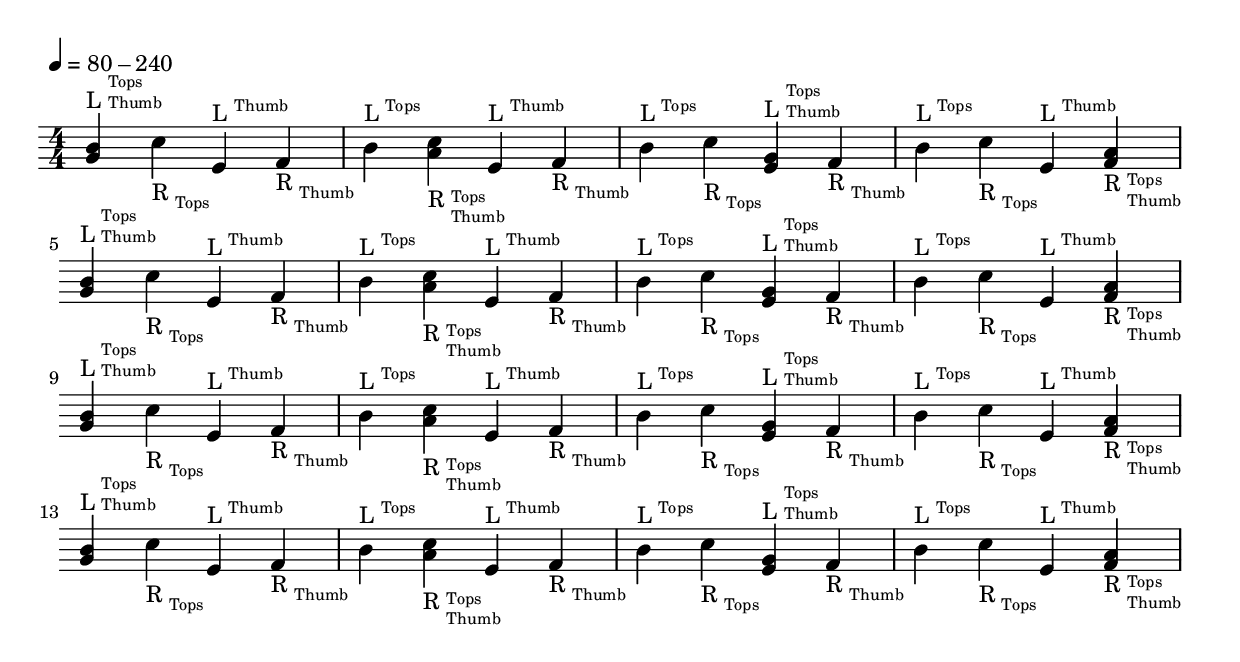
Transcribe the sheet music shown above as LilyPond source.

\version "2.24.1"
\include "../global.ly"

\layout {
  indent = -3.5
}

\relative {
  \defaultScoreSettings
  \tempo 4 = 80 - 240
  \time 4/4

  \repeat unfold 4 {
    <b' g>4^\LBothTop     c_\RTopsBtm     e,^\LThumbTop     f_\RThumbBtm 
         b4^\LTopsTop <c a>_\RBothBtm     e,^\LThumbTop     f_\RThumbBtm 
         b4^\LTopsTop     c_\RTopsBtm <e, g>^\LBothTop      f_\RThumbBtm 
         b4^\LTopsTop     c_\RTopsBtm     e,^\LThumbTop <f a>_\RBothBtm  
    \break
  }
}